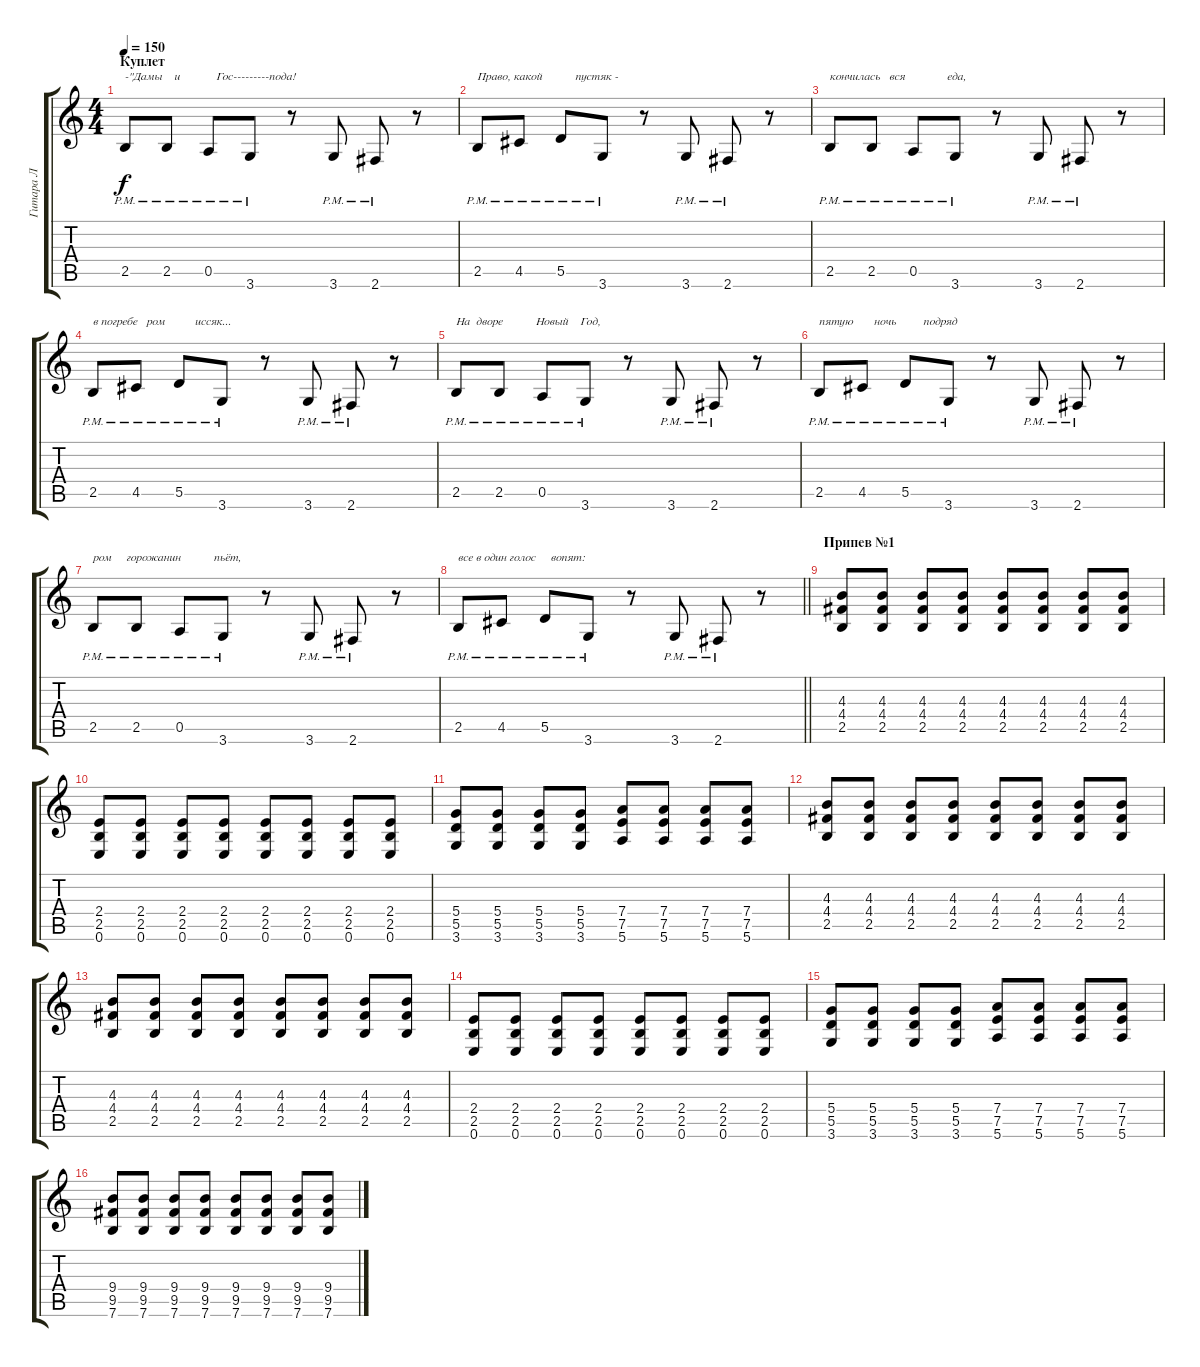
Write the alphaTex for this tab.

\track ("Гитара Л" "Гитара Л") {instrument distortionguitar}
\staff {score tabs}
\tuning (E4 B3 G3 D3 A2 E2) {hide}
\ts (4 4)
\section ("" "Куплет")
\tempo 150
\clef g2
\ks c
2.5{pm}.8{txt "-\"Дамы    и            Гос---------пода!" dy f} 2.5{pm}.8 0.5{pm}.8 3.6{pm}.8 r.8 3.6{pm}.8 2.6{pm}.8 r.8 |
2.5{pm}.8{txt "Право, какой           пустяк -"} 4.5{pm}.8 5.5{pm}.8 3.6{pm}.8 r.8 3.6{pm}.8 2.6{pm}.8 r.8 |
2.5{pm}.8{txt "кончилась   вся              еда,"} 2.5{pm}.8 0.5{pm}.8 3.6{pm}.8 r.8 3.6{pm}.8 2.6{pm}.8 r.8 |
2.5{pm}.8{txt "в погребе   ром          иссяк..."} 4.5{pm}.8 5.5{pm}.8 3.6{pm}.8 r.8 3.6{pm}.8 2.6{pm}.8 r.8 |
2.5{pm}.8{txt "На  дворе           Новый    Год,"} 2.5{pm}.8 0.5{pm}.8 3.6{pm}.8 r.8 3.6{pm}.8 2.6{pm}.8 r.8 |
2.5{pm}.8{txt "пятую       ночь         подряд"} 4.5{pm}.8 5.5{pm}.8 3.6{pm}.8 r.8 3.6{pm}.8 2.6{pm}.8 r.8 |
2.5{pm}.8{txt "ром     горожанин           пьёт,"} 2.5{pm}.8 0.5{pm}.8 3.6{pm}.8 r.8 3.6{pm}.8 2.6{pm}.8 r.8 |
\barLineRight lightlight
2.5{pm}.8{txt "все в один голос     вопят:"} 4.5{pm}.8 5.5{pm}.8 3.6{pm}.8 r.8 3.6{pm}.8 2.6{pm}.8 r.8 |
\section ("" "Припев №1")
(4.3 4.4 2.5).8 (4.3 4.4 2.5).8 (4.3 4.4 2.5).8 (4.3 4.4 2.5).8 (4.3 4.4 2.5).8 (4.3 4.4 2.5).8 (4.3 4.4 2.5).8 (4.3 4.4 2.5).8 |
(2.4 2.5 0.6).8 (2.4 2.5 0.6).8 (2.4 2.5 0.6).8 (2.4 2.5 0.6).8 (2.4 2.5 0.6).8 (2.4 2.5 0.6).8 (2.4 2.5 0.6).8 (2.4 2.5 0.6).8 |
(5.4 5.5 3.6).8 (5.4 5.5 3.6).8 (5.4 5.5 3.6).8 (5.4 5.5 3.6).8 (7.4 7.5 5.6).8 (7.4 7.5 5.6).8 (7.4 7.5 5.6).8 (7.4 7.5 5.6).8 |
(4.3 4.4 2.5).8 (4.3 4.4 2.5).8 (4.3 4.4 2.5).8 (4.3 4.4 2.5).8 (4.3 4.4 2.5).8 (4.3 4.4 2.5).8 (4.3 4.4 2.5).8 (4.3 4.4 2.5).8 |
(4.3 4.4 2.5).8 (4.3 4.4 2.5).8 (4.3 4.4 2.5).8 (4.3 4.4 2.5).8 (4.3 4.4 2.5).8 (4.3 4.4 2.5).8 (4.3 4.4 2.5).8 (4.3 4.4 2.5).8 |
(2.4 2.5 0.6).8 (2.4 2.5 0.6).8 (2.4 2.5 0.6).8 (2.4 2.5 0.6).8 (2.4 2.5 0.6).8 (2.4 2.5 0.6).8 (2.4 2.5 0.6).8 (2.4 2.5 0.6).8 |
(5.4 5.5 3.6).8 (5.4 5.5 3.6).8 (5.4 5.5 3.6).8 (5.4 5.5 3.6).8 (7.4 7.5 5.6).8 (7.4 7.5 5.6).8 (7.4 7.5 5.6).8 (7.4 7.5 5.6).8 |
(9.4 9.5 7.6).8 (9.4 9.5 7.6).8 (9.4 9.5 7.6).8 (9.4 9.5 7.6).8 (9.4 9.5 7.6).8 (9.4 9.5 7.6).8 (9.4 9.5 7.6).8 (9.4 9.5 7.6).8
